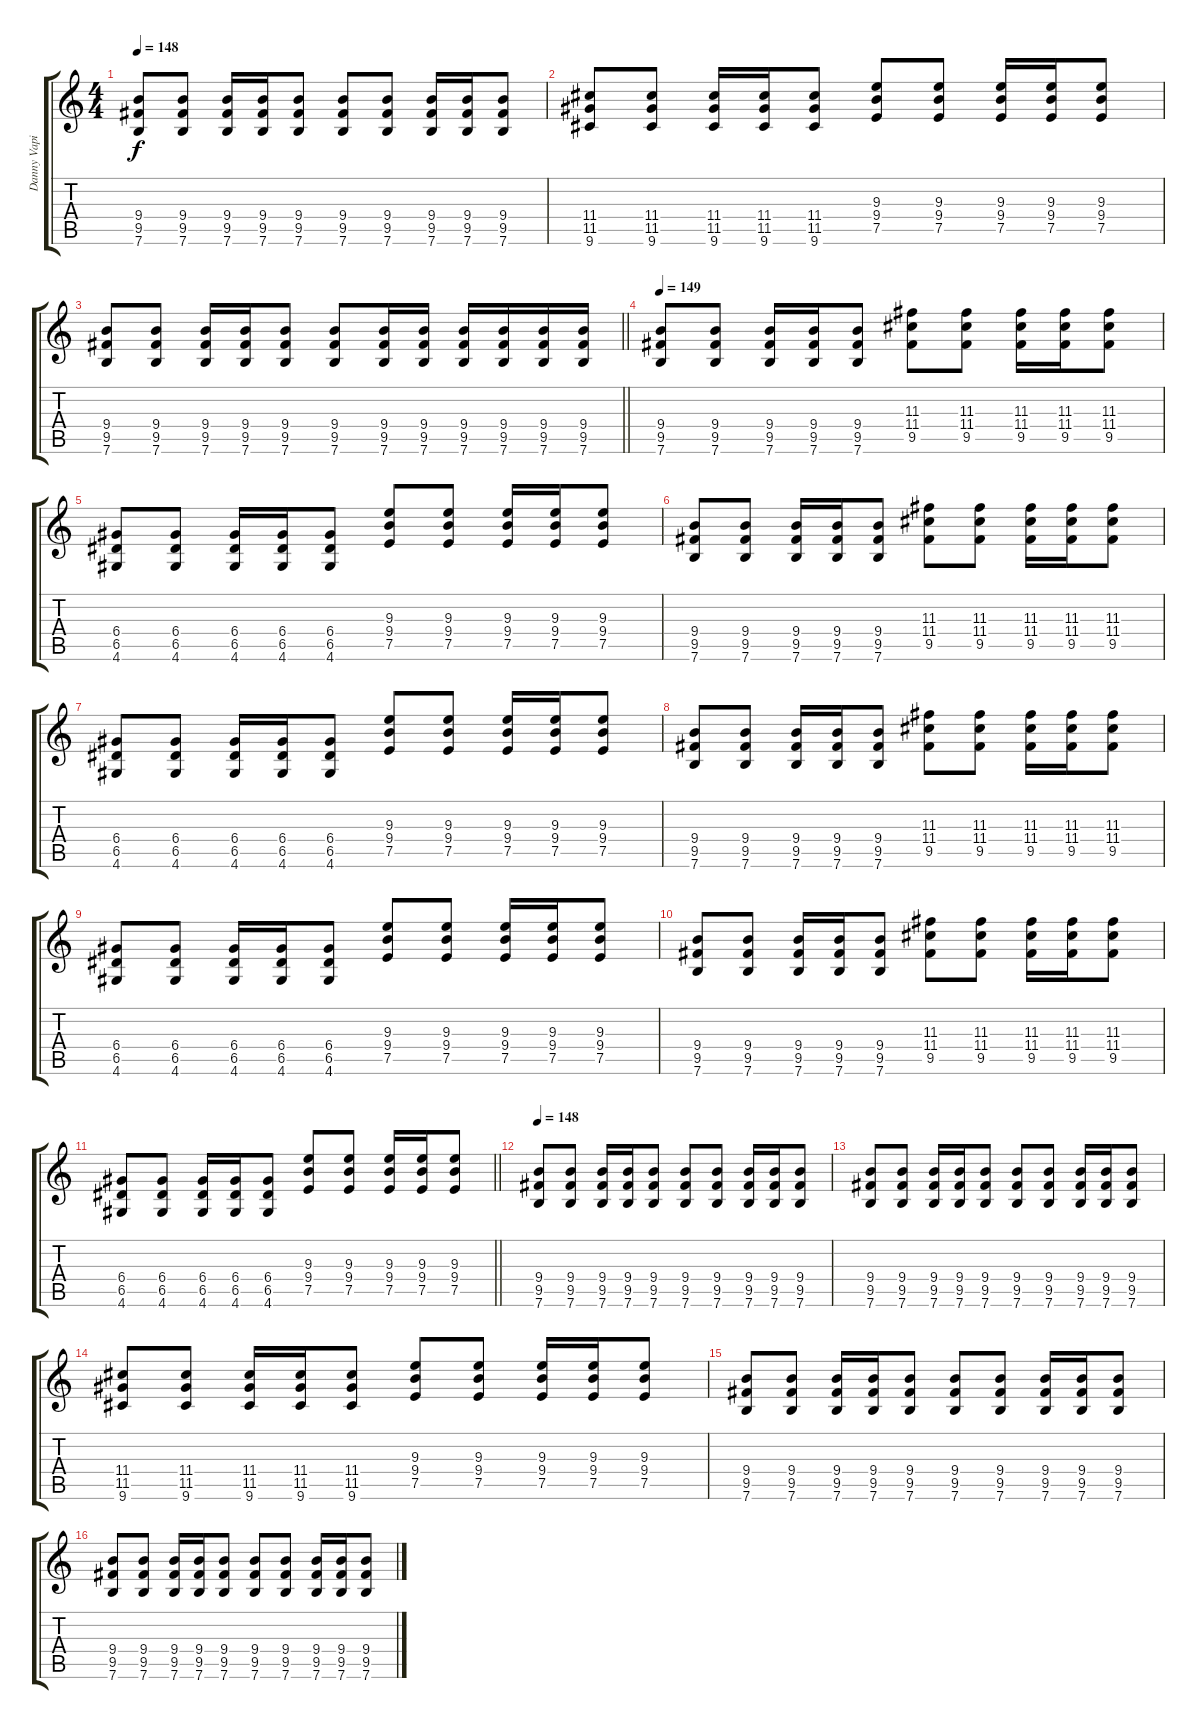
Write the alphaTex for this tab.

\track ("Danny Vapid" "Danny Vapi") {instrument distortionguitar}
\staff {score tabs}
\tuning (E4 B3 G3 D3 A2 E2) {hide}
\ts (4 4)
\tempo 148
\clef g2
\ks c
(9.4 9.5 7.6).8{dy f} (9.4 9.5 7.6).8 (9.4 9.5 7.6).16 (9.4 9.5 7.6).16 (9.4 9.5 7.6).8 (9.4 9.5 7.6).8 (9.4 9.5 7.6).8 (9.4 9.5 7.6).16 (9.4 9.5 7.6).16 (9.4 9.5 7.6).8 |
(11.4 11.5 9.6).8 (11.4 11.5 9.6).8 (11.4 11.5 9.6).16 (11.4 11.5 9.6).16 (11.4 11.5 9.6).8 (9.3 9.4 7.5).8 (9.3 9.4 7.5).8 (9.3 9.4 7.5).16 (9.3 9.4 7.5).16 (9.3 9.4 7.5).8 |
\barLineRight lightlight
(9.4 9.5 7.6).8 (9.4 9.5 7.6).8 (9.4 9.5 7.6).16 (9.4 9.5 7.6).16 (9.4 9.5 7.6).8 (9.4 9.5 7.6).8 (9.4 9.5 7.6).16 (9.4 9.5 7.6).16 (9.4 9.5 7.6).16 (9.4 9.5 7.6).16 (9.4 9.5 7.6).16 (9.4 9.5 7.6).16 |
\section ("" "")
\tempo 149
(9.4 9.5 7.6).8 (9.4 9.5 7.6).8 (9.4 9.5 7.6).16 (9.4 9.5 7.6).16 (9.4 9.5 7.6).8 (11.3 11.4 9.5).8 (11.3 11.4 9.5).8 (11.3 11.4 9.5).16 (11.3 11.4 9.5).16 (11.3 11.4 9.5).8 |
(6.4 6.5 4.6).8 (6.4 6.5 4.6).8 (6.4 6.5 4.6).16 (6.4 6.5 4.6).16 (6.4 6.5 4.6).8 (9.3 9.4 7.5).8 (9.3 9.4 7.5).8 (9.3 9.4 7.5).16 (9.3 9.4 7.5).16 (9.3 9.4 7.5).8 |
(9.4 9.5 7.6).8 (9.4 9.5 7.6).8 (9.4 9.5 7.6).16 (9.4 9.5 7.6).16 (9.4 9.5 7.6).8 (11.3 11.4 9.5).8 (11.3 11.4 9.5).8 (11.3 11.4 9.5).16 (11.3 11.4 9.5).16 (11.3 11.4 9.5).8 |
(6.4 6.5 4.6).8 (6.4 6.5 4.6).8 (6.4 6.5 4.6).16 (6.4 6.5 4.6).16 (6.4 6.5 4.6).8 (9.3 9.4 7.5).8 (9.3 9.4 7.5).8 (9.3 9.4 7.5).16 (9.3 9.4 7.5).16 (9.3 9.4 7.5).8 |
(9.4 9.5 7.6).8 (9.4 9.5 7.6).8 (9.4 9.5 7.6).16 (9.4 9.5 7.6).16 (9.4 9.5 7.6).8 (11.3 11.4 9.5).8 (11.3 11.4 9.5).8 (11.3 11.4 9.5).16 (11.3 11.4 9.5).16 (11.3 11.4 9.5).8 |
(6.4 6.5 4.6).8 (6.4 6.5 4.6).8 (6.4 6.5 4.6).16 (6.4 6.5 4.6).16 (6.4 6.5 4.6).8 (9.3 9.4 7.5).8 (9.3 9.4 7.5).8 (9.3 9.4 7.5).16 (9.3 9.4 7.5).16 (9.3 9.4 7.5).8 |
(9.4 9.5 7.6).8 (9.4 9.5 7.6).8 (9.4 9.5 7.6).16 (9.4 9.5 7.6).16 (9.4 9.5 7.6).8 (11.3 11.4 9.5).8 (11.3 11.4 9.5).8 (11.3 11.4 9.5).16 (11.3 11.4 9.5).16 (11.3 11.4 9.5).8 |
\barLineRight lightlight
(6.4 6.5 4.6).8 (6.4 6.5 4.6).8 (6.4 6.5 4.6).16 (6.4 6.5 4.6).16 (6.4 6.5 4.6).8 (9.3 9.4 7.5).8 (9.3 9.4 7.5).8 (9.3 9.4 7.5).16 (9.3 9.4 7.5).16 (9.3 9.4 7.5).8 |
\section ("" "")
\tempo 148
(9.4 9.5 7.6).8 (9.4 9.5 7.6).8 (9.4 9.5 7.6).16 (9.4 9.5 7.6).16 (9.4 9.5 7.6).8 (9.4 9.5 7.6).8 (9.4 9.5 7.6).8 (9.4 9.5 7.6).16 (9.4 9.5 7.6).16 (9.4 9.5 7.6).8 |
(9.4 9.5 7.6).8 (9.4 9.5 7.6).8 (9.4 9.5 7.6).16 (9.4 9.5 7.6).16 (9.4 9.5 7.6).8 (9.4 9.5 7.6).8 (9.4 9.5 7.6).8 (9.4 9.5 7.6).16 (9.4 9.5 7.6).16 (9.4 9.5 7.6).8 |
(11.4 11.5 9.6).8 (11.4 11.5 9.6).8 (11.4 11.5 9.6).16 (11.4 11.5 9.6).16 (11.4 11.5 9.6).8 (9.3 9.4 7.5).8 (9.3 9.4 7.5).8 (9.3 9.4 7.5).16 (9.3 9.4 7.5).16 (9.3 9.4 7.5).8 |
(9.4 9.5 7.6).8 (9.4 9.5 7.6).8 (9.4 9.5 7.6).16 (9.4 9.5 7.6).16 (9.4 9.5 7.6).8 (9.4 9.5 7.6).8 (9.4 9.5 7.6).8 (9.4 9.5 7.6).16 (9.4 9.5 7.6).16 (9.4 9.5 7.6).8 |
(9.4 9.5 7.6).8 (9.4 9.5 7.6).8 (9.4 9.5 7.6).16 (9.4 9.5 7.6).16 (9.4 9.5 7.6).8 (9.4 9.5 7.6).8 (9.4 9.5 7.6).8 (9.4 9.5 7.6).16 (9.4 9.5 7.6).16 (9.4 9.5 7.6).8
